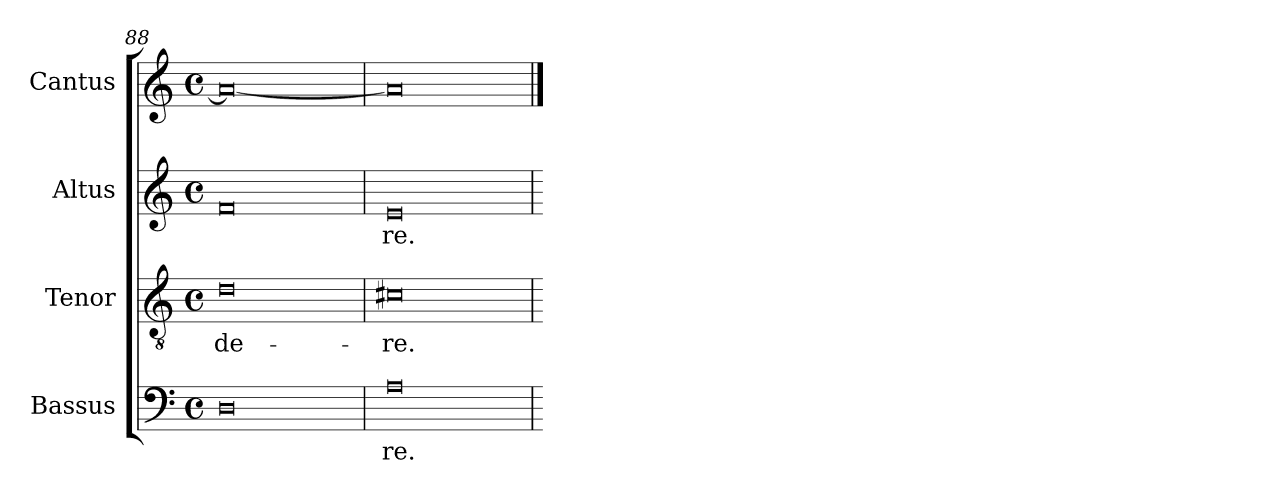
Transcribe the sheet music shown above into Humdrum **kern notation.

**kern	**text	**kern	**text	**kern	**text	**kern
*part4	*part4	*part3	*part3	*part2	*part2	*part1
*staff4	*staff4	*staff3	*staff3	*staff2	*staff2	*staff1
*I"Bassus	*	*I"Tenor	*	*I"Altus	*	*I"Cantus
*clefF4	*	*clefGv2	*	*clefG2	*	*clefG2
*	*	*	*	*k[]	*	*k[]
*	*	*	*	*C:	*	*C:
*M4/4	*	*M4/4	*	*M4/4	*	*M4/4
*met(c)	*	*met(c)	*	*met(c)	*	*met(c)
=88	=88	=88	=88	=88	=88	=88
!	!	!	!LO:LY:b:cj	!	!	!
0D	.	0d	-de-	0f	.	0a_<
=89	=89	=89	=89	=89	=89	=89
!	!LO:LY:b:cj	!	!LO:LY:b:cj	!	!LO:LY:b:cj	!
0A	re.	0c#X	-re.	0e	-re.	0a]
=	==	=	==	=	==	==
*-	*-	*-	*-	*-	*-	*-
